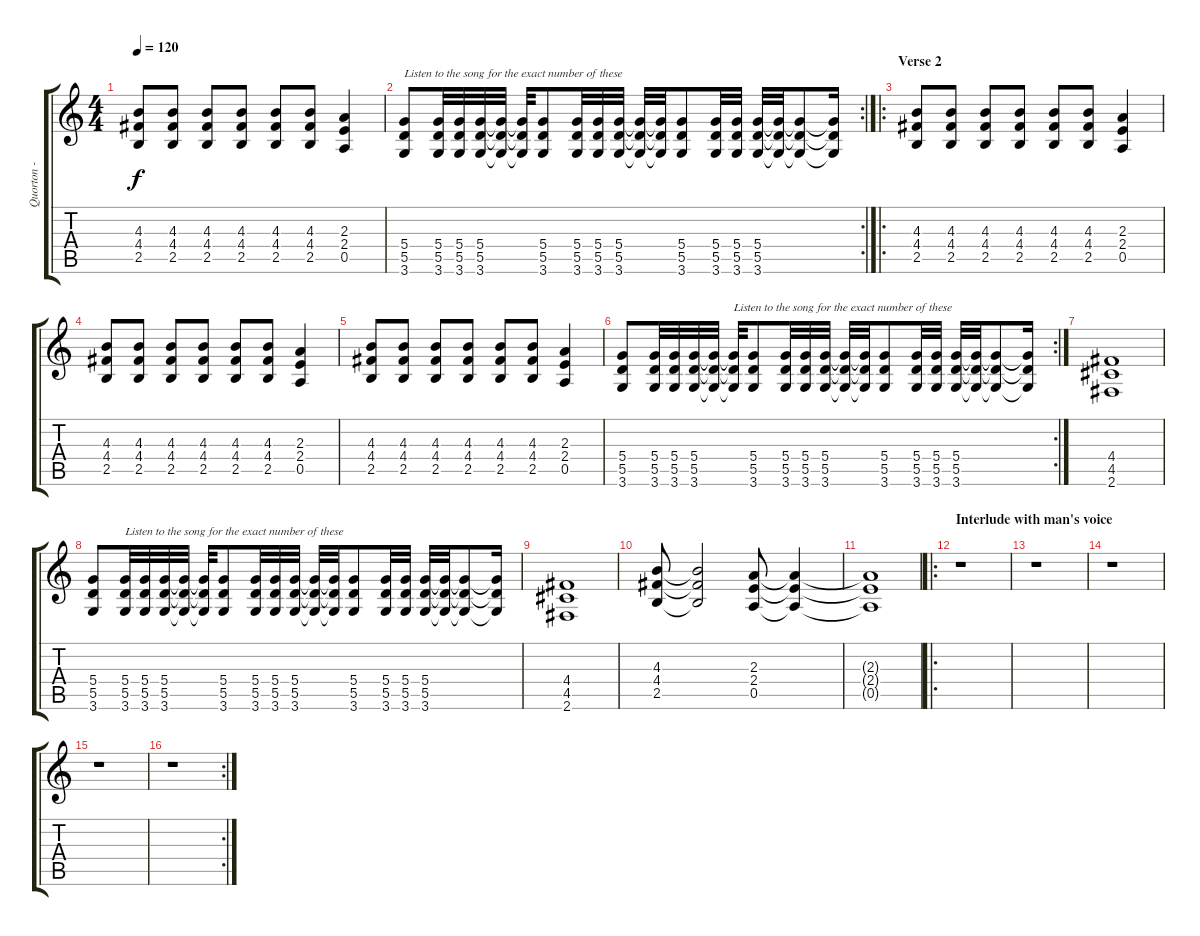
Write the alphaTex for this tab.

\track ("Quorton - Dist. Guitar" "Quorton - ") {instrument distortionguitar}
\staff {score tabs}
\tuning (E4 B3 G3 D3 A2 E2) {hide}
\ts (4 4)
\tempo 120
\clef g2
\ks c
(4.3 4.4 2.5).8{dy f} (4.3 4.4 2.5).8 (4.3 4.4 2.5).8 (4.3 4.4 2.5).8 (4.3 4.4 2.5).8 (4.3 4.4 2.5).8 (2.3 2.4 0.5).4 |
\rc 2
(5.4 5.5 3.6).8{txt "Listen to the song for the exact number of these"} (5.4 5.5 3.6).32 (5.4 5.5 3.6).32 (5.4 5.5 3.6).32 (5.4{t} 5.5{t} 3.6{t}).32 (5.4{t} 5.5{t} 3.6{t}).32 (5.4 5.5 3.6).8 (5.4 5.5 3.6).32 (5.4 5.5 3.6).32 (5.4 5.5 3.6).32 (5.4{t} 5.5{t} 3.6{t}).32 (5.4{t} 5.5{t} 3.6{t}).32 (5.4 5.5 3.6).8 (5.4 5.5 3.6).32 (5.4 5.5 3.6).32 (5.4 5.5 3.6).32 (5.4{t} 5.5{t} 3.6{t}).32 (5.4{t} 5.5{t} 3.6{t}).8 (5.4{t} 5.5{t} 3.6{t}).16 |
\ro
\section ("" "Verse 2")
(4.3 4.4 2.5).8 (4.3 4.4 2.5).8 (4.3 4.4 2.5).8 (4.3 4.4 2.5).8 (4.3 4.4 2.5).8 (4.3 4.4 2.5).8 (2.3 2.4 0.5).4 |
(4.3 4.4 2.5).8 (4.3 4.4 2.5).8 (4.3 4.4 2.5).8 (4.3 4.4 2.5).8 (4.3 4.4 2.5).8 (4.3 4.4 2.5).8 (2.3 2.4 0.5).4 |
(4.3 4.4 2.5).8 (4.3 4.4 2.5).8 (4.3 4.4 2.5).8 (4.3 4.4 2.5).8 (4.3 4.4 2.5).8 (4.3 4.4 2.5).8 (2.3 2.4 0.5).4 |
\rc 2
(5.4 5.5 3.6).8 (5.4 5.5 3.6).32 (5.4 5.5 3.6).32 (5.4 5.5 3.6).32 (5.4{t} 5.5{t} 3.6{t}).32 (5.4{t} 5.5{t} 3.6{t}).32{txt "Listen to the song for the exact number of these"} (5.4 5.5 3.6).8 (5.4 5.5 3.6).32 (5.4 5.5 3.6).32 (5.4 5.5 3.6).32 (5.4{t} 5.5{t} 3.6{t}).32 (5.4{t} 5.5{t} 3.6{t}).32 (5.4 5.5 3.6).8 (5.4 5.5 3.6).32 (5.4 5.5 3.6).32 (5.4 5.5 3.6).32 (5.4{t} 5.5{t} 3.6{t}).32 (5.4{t} 5.5{t} 3.6{t}).8 (5.4{t} 5.5{t} 3.6{t}).16 |
(4.4 4.5 2.6).1 |
(5.4 5.5 3.6).8 (5.4 5.5 3.6).32{txt "Listen to the song for the exact number of these"} (5.4 5.5 3.6).32 (5.4 5.5 3.6).32 (5.4{t} 5.5{t} 3.6{t}).32 (5.4{t} 5.5{t} 3.6{t}).32 (5.4 5.5 3.6).8 (5.4 5.5 3.6).32 (5.4 5.5 3.6).32 (5.4 5.5 3.6).32 (5.4{t} 5.5{t} 3.6{t}).32 (5.4{t} 5.5{t} 3.6{t}).32 (5.4 5.5 3.6).8 (5.4 5.5 3.6).32 (5.4 5.5 3.6).32 (5.4 5.5 3.6).32 (5.4{t} 5.5{t} 3.6{t}).32 (5.4{t} 5.5{t} 3.6{t}).8 (5.4{t} 5.5{t} 3.6{t}).16 |
(4.4 4.5 2.6).1 |
(4.3 4.4 2.5).8 (4.3{t} 4.4{t} 2.5{t}).2 (2.3 2.4 0.5).8 (2.3{t} 2.4{t} 0.5{t}).4 |
(2.3{t} 2.4{t} 0.5{t}).1 |
\ro
\section ("" "Interlude with man's voice")
r.1 |
r.1 |
r.1 |
r.1 |
\rc 2
r.1
